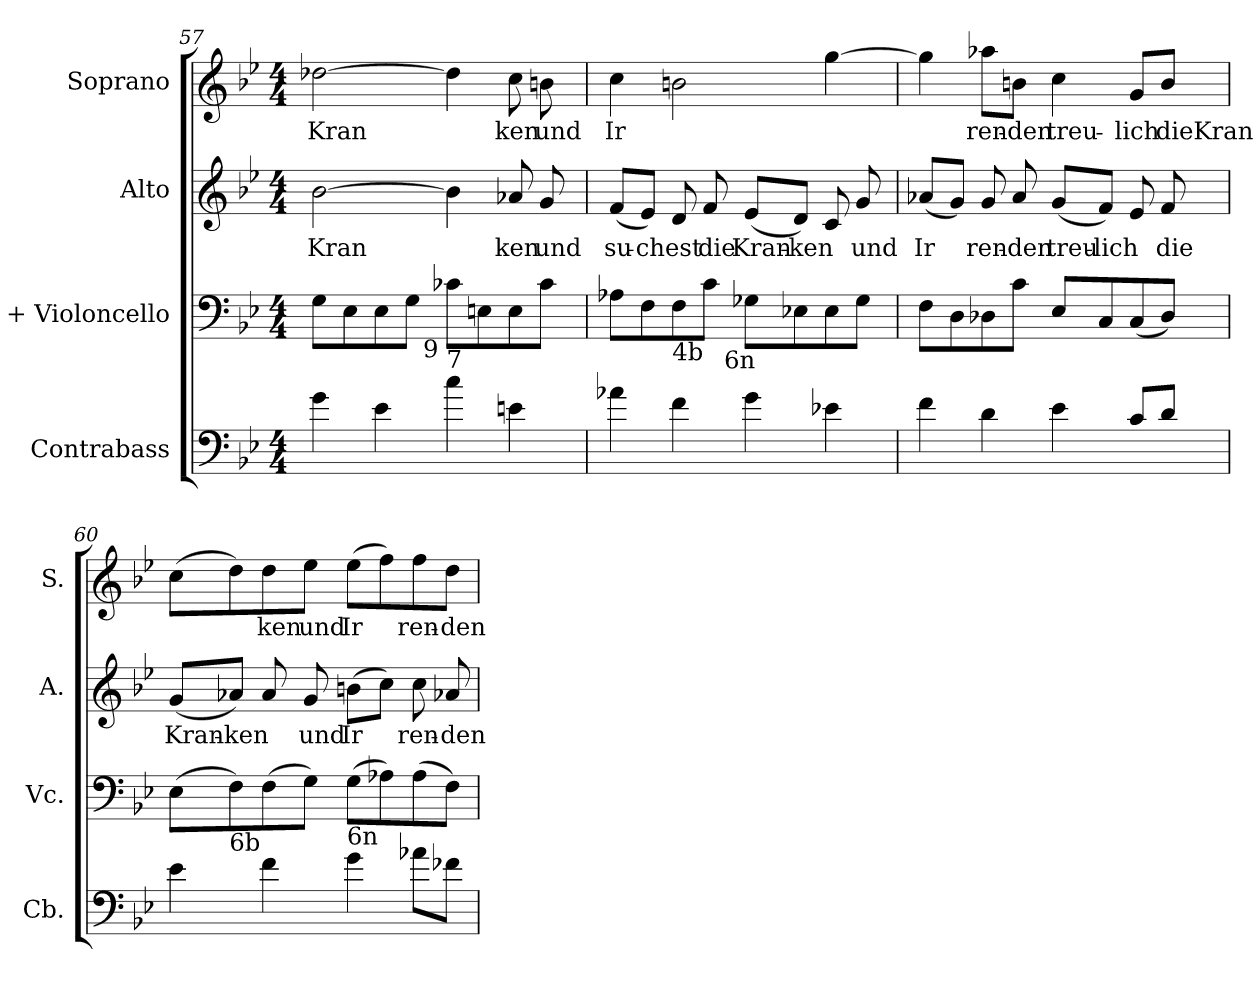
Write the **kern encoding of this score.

**kern	**kern	**kern	**text	**kern	**text
*part4	*part3	*part2	*part2	*part1	*part1
*staff4	*staff3	*staff2	*staff2	*staff1	*staff1
*I"Contrabass	*I"+  Violoncello	*I"Alto	*	*I"Soprano	*
*I'Cb.	*I'Vc.	*I'A.	*	*I'S.	*
*clefF4	*clefF4	*clefG2	*	*clefG2	*
*ITrd7c12	*	*	*	*	*
*k[b-e-]	*k[b-e-]	*k[b-e-]	*	*k[b-e-]	*
*B-:	*B-:	*B-:	*	*B-:	*
*M4/4	*M4/4	*M4/4	*	*M4/4	*
=57	=57	=57	=57	=57	=57
!	!LO:TX:b:t=5b	!	!	!	!
!	!	!	!LO:LY:b:cj	!	!LO:LY:b:cj
*	*^	*	*	*	*
4G\	8G\L	4ryy	[>2b-\	Kran-	[>2dd-X\	Kran-
.	8E-\	.	.	.	.	.
4E-\	8E-\	8ryy	.	.	.	.
.	8G\J	32.ryy	.	.	.	.
!	!	!LO:TX:b:t=9	!	!	!	!
.	.	2ryy	.	.	.	.
!	!LO:TX:b:t=7	!	!	!	!	!
!	!	!	!	!LO:LY:b:cj	!	!LO:LY:b:cj
4c\	8c-\L	.	4b-\]	--	4dd-\]	--
.	8En\	.	.	.	.	.
!	!	!	!	!LO:LY:b:cj	!	!LO:LY:b:cj
4En\	8E<\	.	8a-X/	-ken	8cc\	-ken
!	!	!	!	!LO:LY:b:cj	!	!LO:LY:b:cj
.	8c-\J	.	8g/	und	8bn\	und
.	.	16ryy	.	.	.	.
.	.	64ryy	.	.	.	.
!!LO:LB:g=z
=58	=58	=58	=58	=58	=58	=58
!	!	!	!	!LO:LY:b:cj	!	!LO:LY:b:cj
4A-X\	8A-X\L	4..ryy	(<8f/L	su-	4cc\	Ir-
!	!	!	!	!LO:LY:b:cj	!	!
.	8F\	.	8e-/J)	-chest	.	.
!	!LO:TX:b:t=4b	!	!	!	!	!
!	!	!	!	!LO:LY:b:cj	!	!LO:LY:b:cj
4F\	8F\	.	8d/	.	2bn\	--
!	!	!	!	!LO:LY:b:cj	!	!
.	8c\J	.	8f/	die	.	.
!	!	!LO:TX:b:t=6n	!	!	!	!
.	.	2ryy	.	.	.	.
!	!	!	!	!LO:LY:b:cj	!	!
4G\	8G-\L	.	(<8e-/L	Kran-	.	.
!	!	!	!	!LO:LY:b:cj	!	!
.	8E-X\	.	8d/J)	-ken	.	.
!	!	!	!	!LO:LY:b:cj	!	!LO:LY:b:cj
4E-X\	8E-\	.	8c/	.	[>4gg\	--
!	!	!	!	!LO:LY:b:cj	!	!
.	8G-\J	.	8g/	und	.	.
.	.	16ryy	.	.	.	.
=59	=59	=59	=59	=59	=59	=59
!	!LO:TX:b:t=9b	!	!	!	!	!
!	!	!	!	!LO:LY:b:cj	!	!LO:LY:b:cj
*	*v	*v	*	*	*	*
4F\	8F\L	(<8a-X/L	Ir-	4gg\]	--
!	!	!	!LO:LY:b:cj	!	!
.	8D\	8g/J)	--	.	.
!	!	!	!LO:LY:b:cj	!	!LO:LY:b:cj
4D\	8D-\	8g/	-ren-	8aa-X\L	-ren-
!	!	!	!LO:LY:b:cj	!	!LO:LY:b:cj
.	8c\J	8a-/	-den	8bn\J	-den
!	!	!	!LO:LY:b:cj	!	!LO:LY:b:cj
4E-\	8E-/L	(<8g/L	treu-	4cc\	treu-
!	!	!	!LO:LY:b:cj	!	!
.	8C/	8f/J)	-lich	.	.
!	!	!	!LO:LY:b:cj	!	!LO:LY:b:cj
8C/L	(<8C/	8e-/	.	8g/L	-lich
!	!	!	!LO:LY:b:cj	!	!LO:LY:b:cj
8D/J	8D-/J)	8f/	die	8b/J	dieKran-
=60	=60	=60	=60	=60	=60
!	!	!	!LO:LY:b:cj	!	!LO:LY:b:cj
4E-\	(>8E-\L	(<8g/L	Kran-	(>8cc\L	--
!	!LO:TX:b:t=6b	!	!	!	!
!	!	!	!LO:LY:b:cj	!	!LO:LY:b:cj
.	8F\)	8a-X/J)	-ken	8dd\)	--
!	!	!	!LO:LY:b:cj	!	!LO:LY:b:cj
4F\	(>8F\	8a-/	.	8dd\	-ken
!	!	!	!LO:LY:b:cj	!	!LO:LY:b:cj
.	8G\J)	8g/	und	8ee-\J	und
!	!LO:TX:b:t=6n	!	!	!	!
!	!	!	!LO:LY:b:cj	!	!LO:LY:b:cj
4G\	(>8G\L	(>8bn\L	Ir-	(>8ee-\L	Ir-
!	!	!	!LO:LY:b:cj	!	!LO:LY:b:cj
.	8A-X\)	8cc\J)	--	8ff\)	--
!	!	!	!LO:LY:b:cj	!	!LO:LY:b:cj
8A-X\L	(>8A-\	8cc\	-ren-	8ff\	-ren-
!	!	!	!LO:LY:b:cj	!	!LO:LY:b:cj
8F->\J	8F\J)	8a-X/	-den	8dd\J	-den
=	=	=	=	=	=
*-	*-	*-	*-	*-	*-
